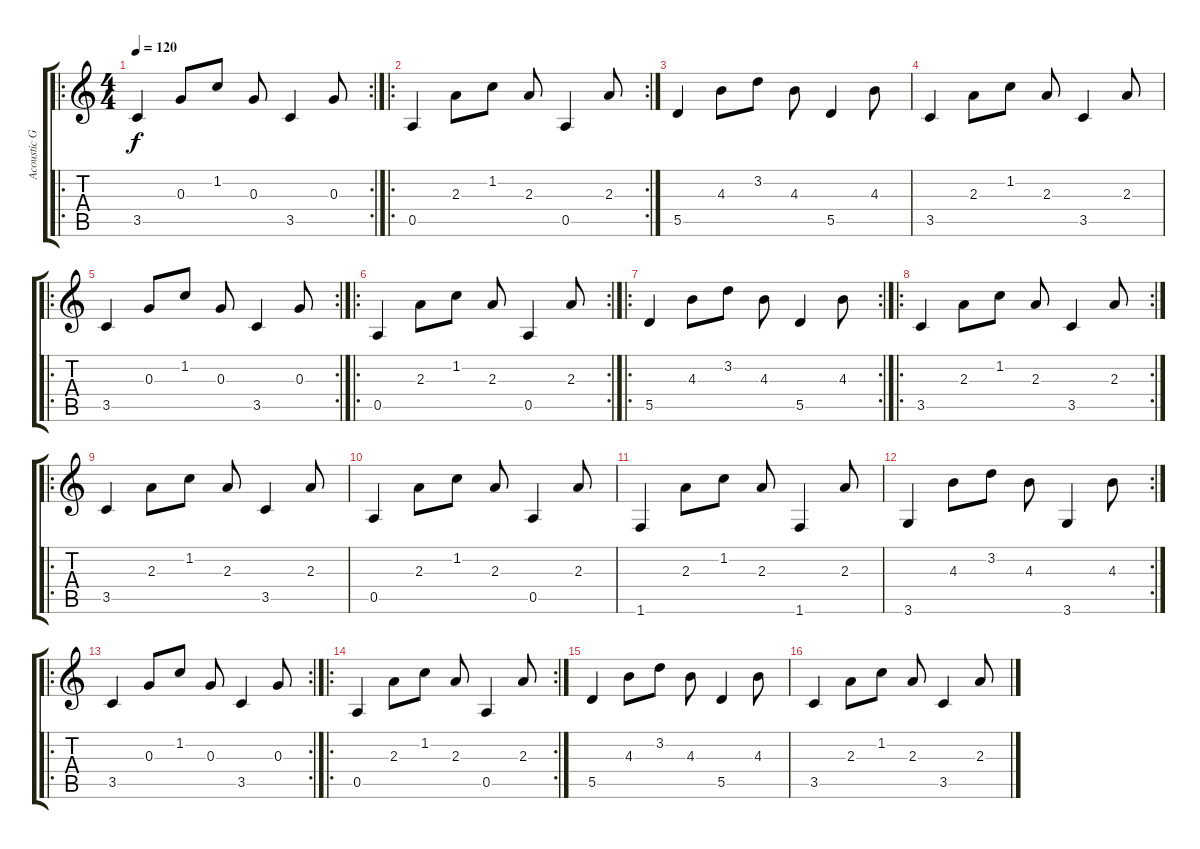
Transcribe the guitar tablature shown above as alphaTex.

\track ("Acoustic Guitar" "Acoustic G") {instrument acousticguitarnylon}
\staff {score tabs}
\tuning (E4 B3 G3 D3 A2 E2) {hide}
\ro
\rc 2
\ts (4 4)
\tempo 120
\clef g2
\ks c
3.5.4{dy f instrument acousticguitarnylon} 0.3.8 1.2.8 0.3.8 3.5.4 0.3.8 |
\ro
\rc 2
0.5.4 2.3.8 1.2.8 2.3.8 0.5.4 2.3.8 |
5.5.4 4.3.8 3.2.8 4.3.8 5.5.4 4.3.8 |
3.5.4 2.3.8 1.2.8 2.3.8 3.5.4 2.3.8 |
\ro
\rc 2
3.5.4 0.3.8 1.2.8 0.3.8 3.5.4 0.3.8 |
\ro
\rc 2
0.5.4 2.3.8 1.2.8 2.3.8 0.5.4 2.3.8 |
\ro
\rc 2
5.5.4 4.3.8 3.2.8 4.3.8 5.5.4 4.3.8 |
\ro
\rc 2
3.5.4 2.3.8 1.2.8 2.3.8 3.5.4 2.3.8 |
\ro
3.5.4 2.3.8 1.2.8 2.3.8 3.5.4 2.3.8 |
0.5.4 2.3.8 1.2.8 2.3.8 0.5.4 2.3.8 |
1.6.4 2.3.8 1.2.8 2.3.8 1.6.4 2.3.8 |
\rc 2
3.6.4 4.3.8 3.2.8 4.3.8 3.6.4 4.3.8 |
\ro
\rc 2
3.5.4 0.3.8 1.2.8 0.3.8 3.5.4 0.3.8 |
\ro
\rc 2
0.5.4 2.3.8 1.2.8 2.3.8 0.5.4 2.3.8 |
5.5.4 4.3.8 3.2.8 4.3.8 5.5.4 4.3.8 |
3.5.4 2.3.8 1.2.8 2.3.8 3.5.4 2.3.8
